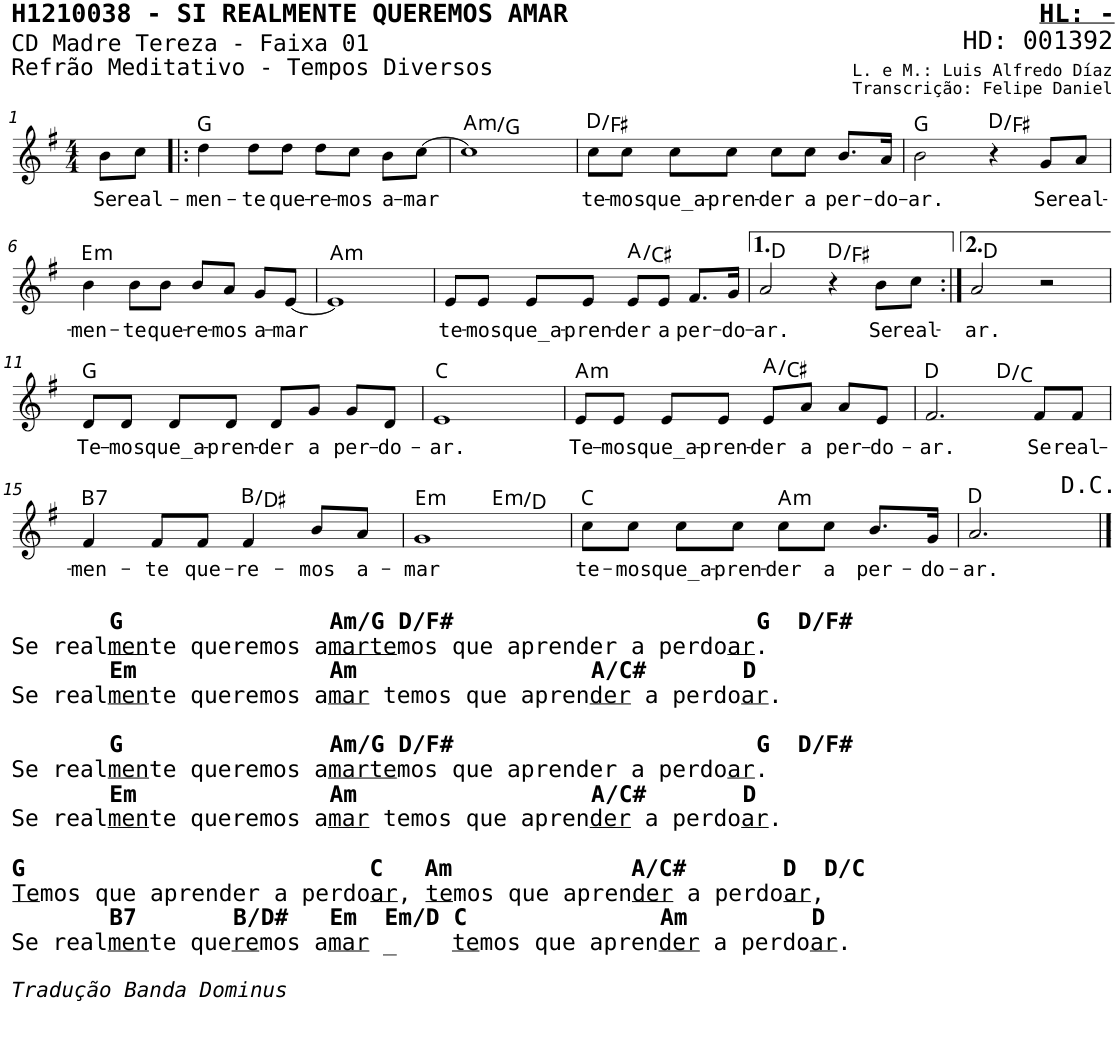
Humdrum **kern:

**kern	**text	**harte
*part1	*part1	*part1
*staff1	*staff1	*
*I"Voz	*	*
*I'V	*	*
*stria5	*	*
*clefG2	*	*
*k[f#]	*	*
*M4/4	*	*
=1	=1	=1
!	!LO:LY:b	!
8b\L	Se	.
!	!LO:LY:b	!
8cc\J	real-	.
=2!|:	=2!|:	=2!|:
!	!LO:LY:b	!
4dd\	-men-	G:maj
!	!LO:LY:b	!
8dd\L	-te	.
!	!LO:LY:b	!
8dd\J	que-	.
!	!LO:LY:b	!
8dd\L	-re-	.
!	!LO:LY:b	!
8cc\J	-mos	.
!	!LO:LY:b	!
8b\L	a-	.
!	!LO:LY:b	!
[8cc\J	-mar	.
=3	=3	=3
!	!	!LO:H:kt=m
1cc]	.	A:min/b7
=4	=4	=4
!	!LO:LY:b	!
8cc\L	te-	D:maj/3
!	!LO:LY:b	!
8cc\J	-mos	.
!	!LO:LY:b	!
8cc\L	que_a-	.
!	!LO:LY:b	!
8cc\J	-pren-	.
!	!LO:LY:b	!
8cc\L	-der	.
!	!LO:LY:b	!
8cc\J	a	.
!	!LO:LY:b	!
8.b/L	per-	.
!	!LO:LY:b	!
16a/Jk	-do-	.
=5	=5	=5
!	!LO:LY:b	!
2b\	-ar.	G:maj
4r	.	D:maj/3
!	!LO:LY:b	!
8g/L	Se	.
!	!LO:LY:b	!
8a/J	real-	.
!!LO:LB:g=z
=6	=6	=6
!	!LO:LY:b	!LO:H:kt=m
4b\	-men-	E:min
!	!LO:LY:b	!
8b\L	-te	.
!	!LO:LY:b	!
8b\J	que-	.
!	!LO:LY:b	!
8b/L	-re-	.
!	!LO:LY:b	!
8a/J	-mos	.
!	!LO:LY:b	!
8g/L	a-	.
!	!LO:LY:b	!
[8e/J	-mar	.
=7	=7	=7
!	!	!LO:H:kt=m
1e]	.	A:min
=8	=8	=8
!	!LO:LY:b	!
8e/L	te-	.
!	!LO:LY:b	!
8e/J	-mos	.
!	!LO:LY:b	!
8e/L	que_a-	.
!	!LO:LY:b	!
8e/J	-pren-	.
!	!LO:LY:b	!
8e/L	-der	A:maj/3
!	!LO:LY:b	!
8e/J	a	.
!	!LO:LY:b	!
8.f#/L	per-	.
!	!LO:LY:b	!
16g/Jk	-do-	.
=9	=9	=9
!	!LO:LY:b	!
2a/	-ar.	D:maj
4r	.	D:maj/3
!	!LO:LY:b	!
8b\L	Se	.
!	!LO:LY:b	!
8cc\J	real-	.
=10:|!	=10:|!	=10:|!
!	!LO:LY:b	!
2a/	-ar.	D:maj
2r	.	.
!!LO:LB:g=z
=11	=11	=11
!	!LO:LY:b	!
8d/L	Te-	G:maj
!	!LO:LY:b	!
8d/J	-mos	.
!	!LO:LY:b	!
8d/L	que_a-	.
!	!LO:LY:b	!
8d/J	-pren-	.
!	!LO:LY:b	!
8d/L	-der	.
!	!LO:LY:b	!
8g/J	a	.
!	!LO:LY:b	!
8g/L	per-	.
!	!LO:LY:b	!
8d/J	-do-	.
=12	=12	=12
!	!LO:LY:b	!
1e	-ar.	C:maj
=13	=13	=13
!	!LO:LY:b	!LO:H:kt=m
8e/L	Te-	A:min
!	!LO:LY:b	!
8e/J	-mos	.
!	!LO:LY:b	!
8e/L	que_a-	.
!	!LO:LY:b	!
8e/J	-pren-	.
!	!LO:LY:b	!
8e/L	-der	A:maj/3
!	!LO:LY:b	!
8a/J	a	.
!	!LO:LY:b	!
8a/L	per-	.
!	!LO:LY:b	!
8e/J	-do-	.
=14	=14	=14
!	!LO:LY:b	!
*^	*	*
2.f#/	2ryy	-ar.	D:maj
.	2ryy	.	D:maj/b7
!	!	!LO:LY:b	!
8f#/L	.	Se	.
!	!	!LO:LY:b	!
8f#/J	.	real-	.
!!LO:LB:g=z	!!
=15	=15	=15	=15
!LO:TX:b:B:t=G               Am/G D/F#                      G  D/F#	!	!	!
!LO:TX:b:t=Se real	!	!	!
!LO:TX:b:t=men	!	!	!
!LO:TX:b:t=te queremos a	!	!	!
!LO:TX:b:t=marte	!	!	!
!LO:TX:b:t=mos que aprender a perdo	!	!	!
!LO:TX:b:t=ar	!	!	!
!LO:TX:b:t=.	!	!	!
!LO:TX:b:B:t=Em              Am                 A/C#       D	!	!	!
!LO:TX:b:t=Se real	!	!	!
!LO:TX:b:t=men	!	!	!
!LO:TX:b:t=te queremos a	!	!	!
!LO:TX:b:t=mar	!	!	!
!LO:TX:b:t=temos que apren	!	!	!
!LO:TX:b:t=der	!	!	!
!LO:TX:b:t=a perdo	!	!	!
!LO:TX:b:t=ar	!	!	!
!LO:TX:b:t=.	!	!	!
!LO:TX:b:B:t=G               Am/G D/F#                      G  D/F#	!	!	!
!LO:TX:b:t=Se real	!	!	!
!LO:TX:b:t=men	!	!	!
!LO:TX:b:t=te queremos a	!	!	!
!LO:TX:b:t=marte	!	!	!
!LO:TX:b:t=mos que aprender a perdo	!	!	!
!LO:TX:b:t=ar	!	!	!
!LO:TX:b:t=.	!	!	!
!LO:TX:b:B:t=Em              Am                 A/C#       D	!	!	!
!LO:TX:b:t=Se real	!	!	!
!LO:TX:b:t=men	!	!	!
!LO:TX:b:t=te queremos a	!	!	!
!LO:TX:b:t=mar	!	!	!
!LO:TX:b:t=temos que apren	!	!	!
!LO:TX:b:t=der	!	!	!
!LO:TX:b:t=a perdo	!	!	!
!LO:TX:b:t=ar	!	!	!
!LO:TX:b:t=.	!	!	!
!LO:TX:b:B:t=G                         C   Am             A/C#       D  D/C	!	!	!
!LO:TX:b:t=Te	!	!	!
!LO:TX:b:t=mos que aprender a perdo	!	!	!
!LO:TX:b:t=ar	!	!	!
!LO:TX:b:t=,	!	!	!
!LO:TX:b:t=te	!	!	!
!LO:TX:b:t=mos que apren	!	!	!
!LO:TX:b:t=der	!	!	!
!LO:TX:b:t=a perdo	!	!	!
!LO:TX:b:t=ar	!	!	!
!LO:TX:b:t=,	!	!	!
!LO:TX:b:B:t=B7       B/D#   Em  Em/D C              Am         D	!	!	!
!LO:TX:b:t=Se real	!	!	!
!LO:TX:b:t=men	!	!	!
!LO:TX:b:t=te que	!	!	!
!LO:TX:b:t=re	!	!	!
!LO:TX:b:t=mos a	!	!	!
!LO:TX:b:t=mar	!	!	!
!LO:TX:b:t=_	!	!	!
!LO:TX:b:t=te	!	!	!
!LO:TX:b:t=mos que apren	!	!	!
!LO:TX:b:t=der	!	!	!
!LO:TX:b:t=a perdo	!	!	!
!LO:TX:b:t=ar	!	!	!
!LO:TX:b:t=.	!	!	!
!LO:TX:b:i:t=Tradução Banda Dominus	!	!	!
!	!	!LO:LY:b	!LO:H:kt=7
*v	*v	*	*
4f#/	-men-	B:7
!	!LO:LY:b	!
8f#/L	-te	.
!	!LO:LY:b	!
8f#/J	que-	.
!	!LO:LY:b	!
4f#/	-re-	B:maj/3
!	!LO:LY:b	!
8b/L	-mos	.
!	!LO:LY:b	!
8a/J	a-	.
=16	=16	=16
!	!LO:LY:b	!LO:H:kt=m
*^	*	*
1g	2ryy	-mar	E:min
!	!	!	!LO:H:kt=m
.	2ryy	.	E:min/b7
=17	=17	=17	=17
!	!	!LO:LY:b	!
*v	*v	*	*
8cc\L	te-	C:maj
!	!LO:LY:b	!
8cc\J	-mos	.
!	!LO:LY:b	!
8cc\L	que_a-	.
!	!LO:LY:b	!
8cc\J	-pren-	.
!	!LO:LY:b	!LO:H:kt=m
8cc\L	-der	A:min
!	!LO:LY:b	!
8cc\J	a	.
!	!LO:LY:b	!
8.b/L	per-	.
!	!LO:LY:b	!
16g/Jk	-do-	.
=18	=18	=18
!	!LO:LY:b	!
2.a/	-ar.	D:maj
==	==	==
*-	*-	*-
